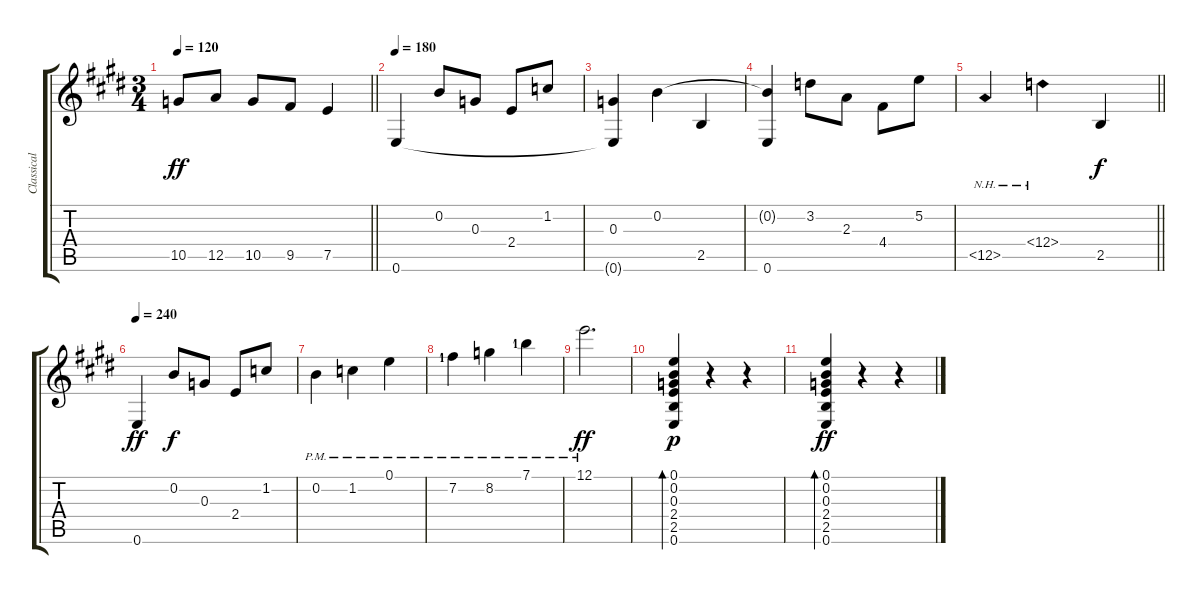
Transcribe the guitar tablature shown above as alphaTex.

\track ("Classical Guitar" "Classical ") {instrument acousticguitarnylon}
\staff {score tabs}
\tuning (E4 B3 G3 D3 A2 E2) {hide}
\ts (3 4)
\tempo 120
\clef g2
\barLineRight lightlight
\ks e
10.5.8{dy ff} 12.5.8 10.5.8 9.5.8 7.5.4 |
\tempo 180
0.6.4 0.2.8 0.3.8 2.4.8 1.2.8 |
(0.3 0.6{t}).4 0.2.4 2.5.4 |
(0.2{t} 0.6).4 3.2.8 2.3.8 4.4.8 5.2.8 |
\barLineRight lightlight
12.5{nh}.4 12.4{nh}.4 2.5.4{dy f} |
\tempo 240
0.6.4{dy ff} 0.2.8{dy f} 0.3.8 2.4.8 1.2.8 |
0.2{pm}.4 1.2{pm}.4 0.1{pm}.4 |
7.2{pm lf 2}.4 8.2{pm}.4 7.1{pm lf 2}.4 |
12.1{pm}.2{d dy ff} |
(0.1 0.2 0.3 2.4 2.5 0.6).4{bd 240 dy p} r.4 r.4 |
(0.1 0.2 0.3 2.4 2.5 0.6).4{bd 480 dy ff} r.4 r.4
